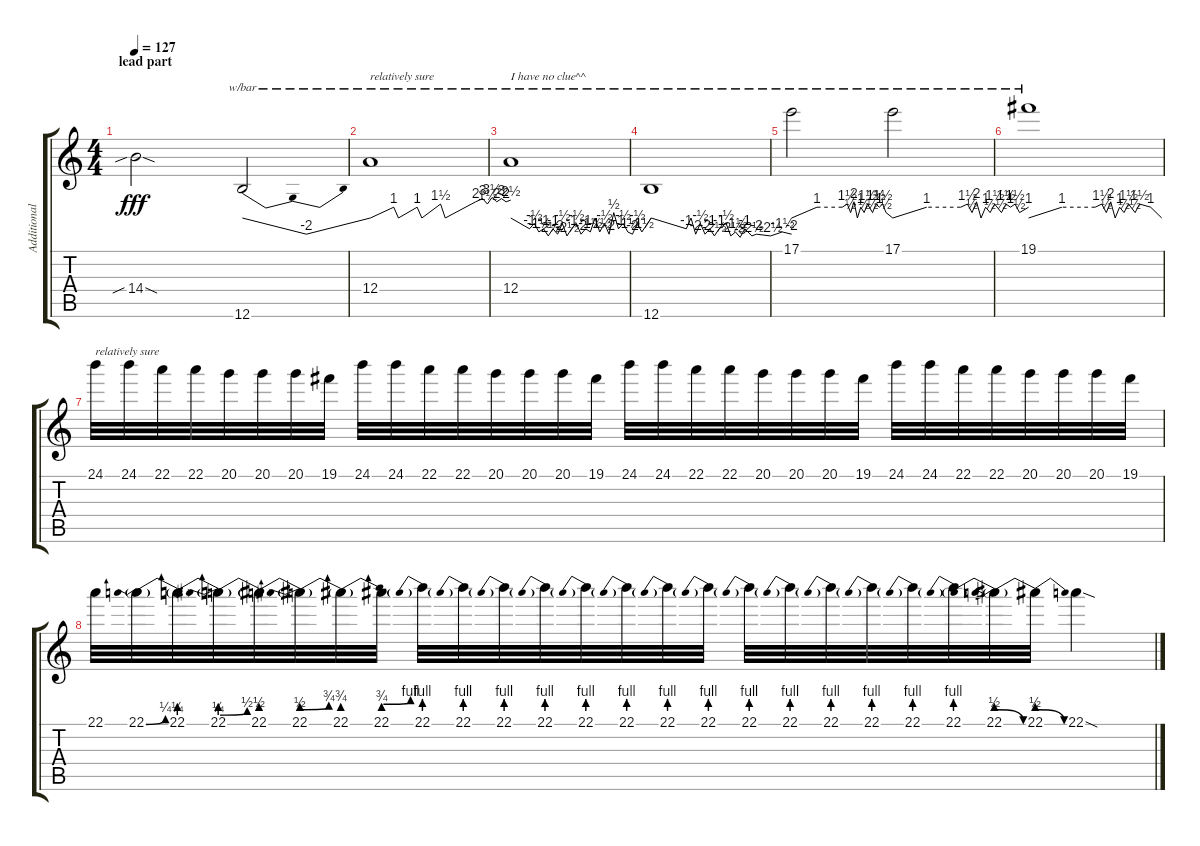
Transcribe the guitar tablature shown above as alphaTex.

\track ("Additional Stuff" "Additional") {instrument distortionguitar}
\staff {score tabs}
\tuning (B3 Gb3 D3 A2 E2 B1) {hide}
\ts (4 4)
\section ("" "lead part")
\tempo 127
\clef g2
\ks c
14.4{sib sod}.2{dy fff} 12.6.2{tbe (dip default 0 0 30 -8 60 0)} |
12.4.1{tbe (custom default 0 0 10 4 12 0 20 4 22 0 30 6 32 0 45 8 48 12 50 6 52 14 54 8 56 12 58 8 60 10) txt "relatively sure"} |
12.4.1{tbe (custom default 0 0 8 -4 10 -2 12 -6 14 -4 16 -10 18 -4 20 -8 22 -2 24 -10 26 -4 28 -2 30 -8 32 -4 34 -6 36 0 38 -6 40 -2 42 -8 44 2 46 -4 48 -2 50 -6 52 -8 54 -2 56 -6 60 0) txt "I have no clue^^"} |
12.6.1{tbe (custom default 0 0 15 -4 17 0 19 -8 21 -2 23 -8 25 -4 27 -10 29 -4 32 -2 34 -10 36 -6 38 -12 40 -4 43 -10 45 -8 51 -10 56 -6 60 -8)} |
17.1.2{tbe (custom default 0 0 15 4 30 4 33 6 35 2 37 8 39 0 41 4 43 2 45 6 48 2 50 6 52 4 54 6 56 2 60 0)} 17.1.2{tbe (custom default 0 0 15 4 30 4 33 6 35 2 37 8 39 0 41 4 43 2 45 6 48 2 50 6 52 4 54 6 56 2 60 4)} |
19.1.1{tbe (custom default 0 0 15 4 30 4 33 6 35 2 37 8 39 0 41 4 43 2 45 6 48 2 50 6 55 4 60 0)} |
24.1.32{txt "relatively sure"} 24.1.32 22.1.32 22.1.32 20.1.32 20.1.32 20.1.32 19.1.32 24.1.32 24.1.32 22.1.32 22.1.32 20.1.32 20.1.32 20.1.32 19.1.32 24.1.32 24.1.32 22.1.32 22.1.32 20.1.32 20.1.32 20.1.32 19.1.32 24.1.32 24.1.32 22.1.32 22.1.32 20.1.32 20.1.32 20.1.32 19.1.32 |
22.1.32 22.1{be (bend 0 0 60 1)}.32 22.1{be (prebend 0 1 60 1)}.32 22.1{be (prebendbend 0 1 60 2)}.32 22.1{be (prebend 0 2 60 2)}.32 22.1{be (prebendbend 0 2 60 3)}.32 22.1{be (prebend 0 3 60 3)}.32 22.1{be (prebendbend 0 3 60 4)}.32 22.1{be (prebend 0 4 60 4)}.32 22.1{be (prebend 0 4 60 4)}.32 22.1{be (prebend 0 4 60 4)}.32 22.1{be (prebend 0 4 60 4)}.32 22.1{be (prebend 0 4 60 4)}.32 22.1{be (prebend 0 4 60 4)}.32 22.1{be (prebend 0 4 60 4)}.32 22.1{be (prebend 0 4 60 4)}.32 22.1{be (prebend 0 4 60 4)}.32 22.1{be (prebend 0 4 60 4)}.32 22.1{be (prebend 0 4 60 4)}.32 22.1{be (prebend 0 4 60 4)}.32 22.1{be (prebend 0 4 60 4)}.32 22.1{be (prebend 0 4 60 4)}.32 22.1{be (prebendrelease 0 2 60 0)}.32 22.1{be (prebendrelease 0 2 60 0)}.32 22.1{sod}.4
